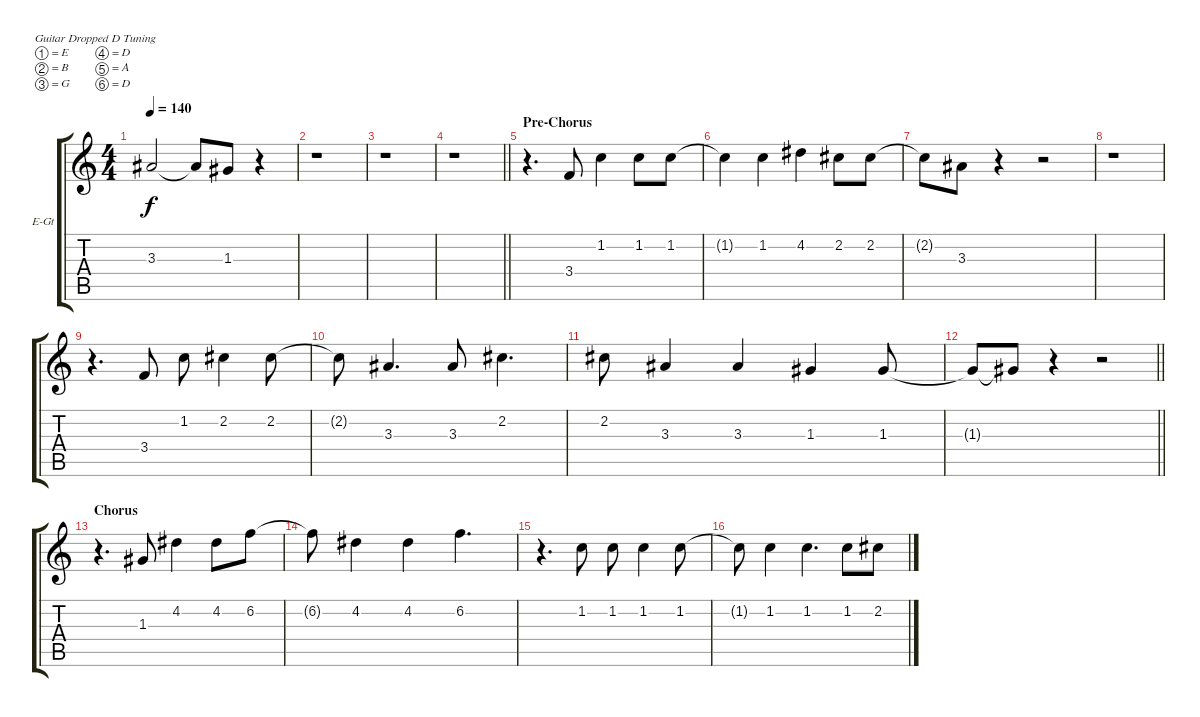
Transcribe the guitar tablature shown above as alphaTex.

\bracketExtendMode groupsimilarinstruments
\firstSystemTrackNameOrientation horizontal
\otherSystemsTrackNameOrientation horizontal
\track ("Vocals Guitar Solo" "E-Gt") {instrument distortionguitar}
\staff {score tabs}
\tuning (E4 B3 G3 D3 A2 D2)
\ts (4 4)
\tempo 140
\clef g2
\scale
0.333333
\ks c
3.3{t}.2{dy f} 3.3{t}.8 1.3.8 r.4 |
\scale
0.333333 r.1 |
\scale
0.333333 r.1 |
\scale
0.333333
\barLineRight lightlight
r.1 |
\section ("" "Pre-Chorus")
\scale
0.333333 r.4{d} 3.4.8 1.2.4 1.2.8 1.2.8 |
\scale
0.333333 1.2{t}.4 1.2.4 4.2.4 2.2.8 2.2.8 |
\scale
0.333333 2.2{t}.8 3.3.8 r.4 r.2 |
\scale
0.333333 r.1 |
\scale
0.333333 r.4{d} 3.4.8 1.2.8 2.2.4 2.2.8 |
\scale
0.333333 2.2{t}.8 3.3.4{d} 3.3.8 2.2.4{d} |
\scale
0.333333 2.2.8 3.3.4 3.3.4 1.3.4 1.3.8 |
\scale
0.333333
\barLineRight lightlight
1.3{t}.8 1.3{t}.8 r.4 r.2 |
\section ("" "Chorus")
\scale
0.333333 r.4{d} 1.3.8 4.2.4 4.2.8 6.2.8 |
\scale
0.333333 6.2{t}.8 4.2.4 4.2.4 6.2.4{d} |
\scale
0.333333 r.4{d} 1.2.8 1.2.8 1.2.4 1.2.8 |
\scale
0.333333 1.2{t}.8 1.2.4 1.2.4{d} 1.2.8 2.2.8
